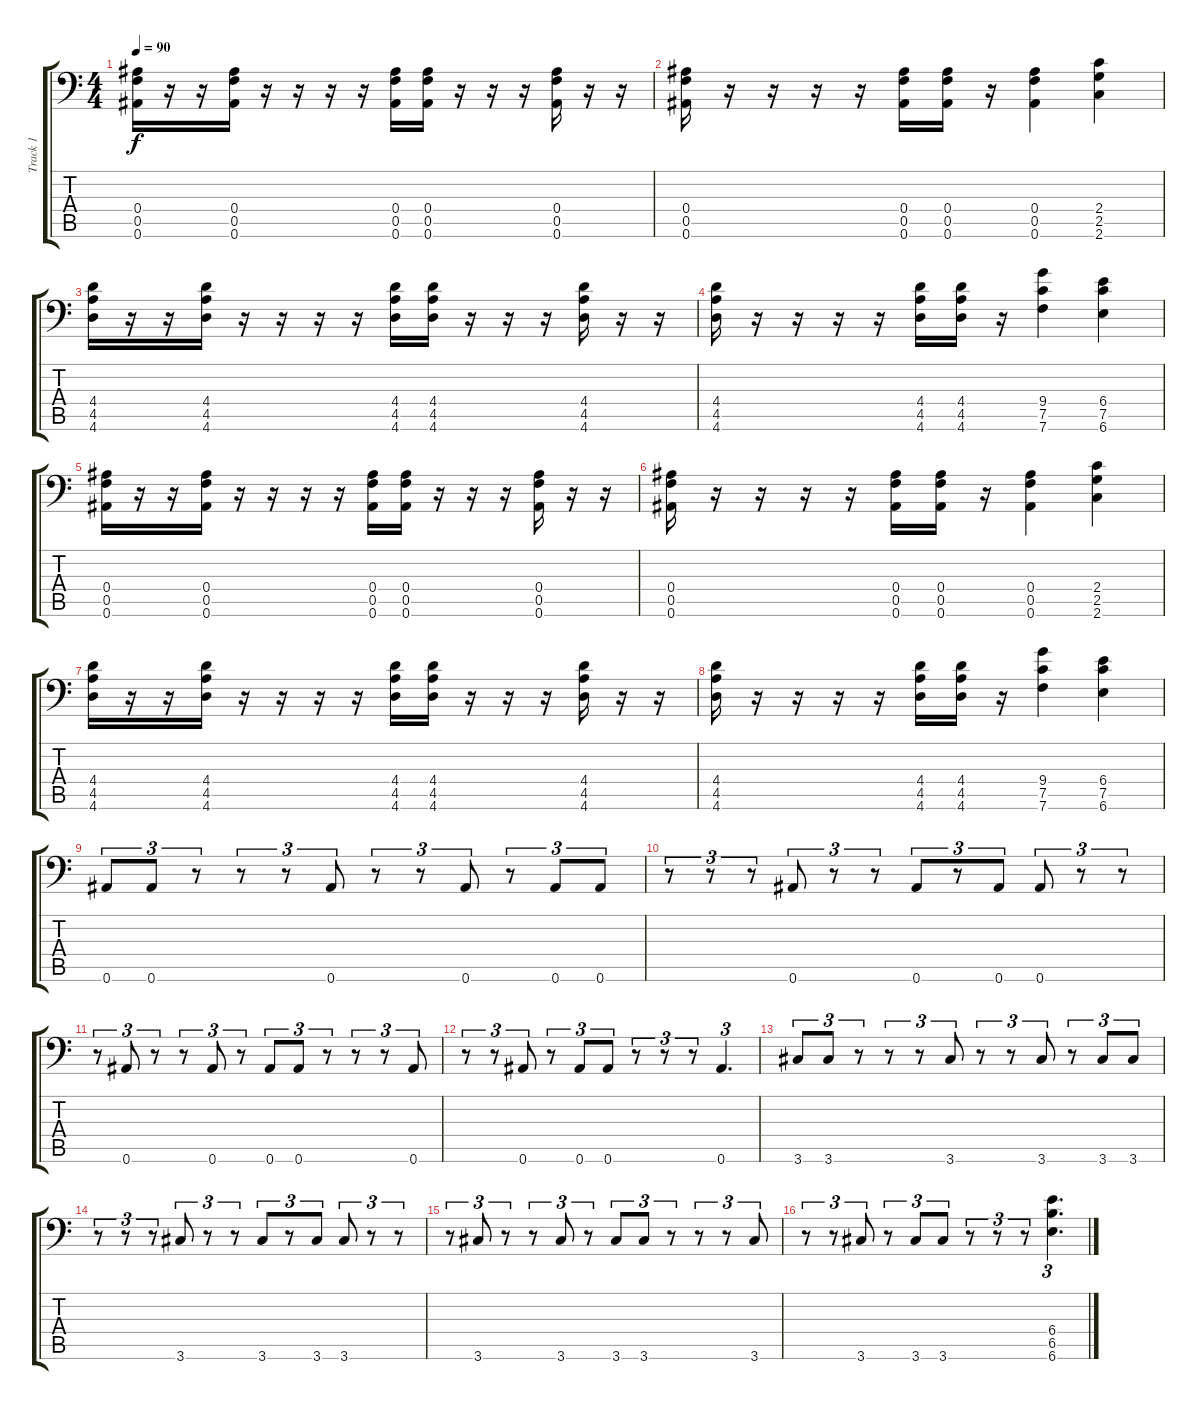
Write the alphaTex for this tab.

\track ("Track 1" "Track 1") {instrument distortionguitar}
\staff {score tabs}
\tuning (D4 A3 F3 Bb2 F2 Bb1) {hide}
\ts (4 4)
\tempo 90
\clef f4
\ks c
(0.4 0.5 0.6).16{dy f} r.16 r.16 (0.4 0.5 0.6).16 r.16 r.16 r.16 r.16 (0.4 0.5 0.6).16 (0.4 0.5 0.6).16 r.16 r.16 r.16 (0.4 0.5 0.6).16 r.16 r.16 |
(0.4 0.5 0.6).16 r.16 r.16 r.16 r.16 (0.4 0.5 0.6).16 (0.4 0.5 0.6).16 r.16 (0.4 0.5 0.6).4 (2.4 2.5 2.6).4 |
(4.4 4.5 4.6).16 r.16 r.16 (4.4 4.5 4.6).16 r.16 r.16 r.16 r.16 (4.4 4.5 4.6).16 (4.4 4.5 4.6).16 r.16 r.16 r.16 (4.4 4.5 4.6).16 r.16 r.16 |
(4.4 4.5 4.6).16 r.16 r.16 r.16 r.16 (4.4 4.5 4.6).16 (4.4 4.5 4.6).16 r.16 (9.4 7.5 7.6).4 (6.4 7.5 6.6).4 |
(0.4 0.5 0.6).16 r.16 r.16 (0.4 0.5 0.6).16 r.16 r.16 r.16 r.16 (0.4 0.5 0.6).16 (0.4 0.5 0.6).16 r.16 r.16 r.16 (0.4 0.5 0.6).16 r.16 r.16 |
(0.4 0.5 0.6).16 r.16 r.16 r.16 r.16 (0.4 0.5 0.6).16 (0.4 0.5 0.6).16 r.16 (0.4 0.5 0.6).4 (2.4 2.5 2.6).4 |
(4.4 4.5 4.6).16 r.16 r.16 (4.4 4.5 4.6).16 r.16 r.16 r.16 r.16 (4.4 4.5 4.6).16 (4.4 4.5 4.6).16 r.16 r.16 r.16 (4.4 4.5 4.6).16 r.16 r.16 |
(4.4 4.5 4.6).16 r.16 r.16 r.16 r.16 (4.4 4.5 4.6).16 (4.4 4.5 4.6).16 r.16 (9.4 7.5 7.6).4 (6.4 7.5 6.6).4 |
0.6.8{tu (3 2)} 0.6.8{tu (3 2)} r.8{tu (3 2)} r.8{tu (3 2)} r.8{tu (3 2)} 0.6.8{tu (3 2)} r.8{tu (3 2)} r.8{tu (3 2)} 0.6.8{tu (3 2)} r.8{tu (3 2)} 0.6.8{tu (3 2)} 0.6.8{tu (3 2)} |
r.8{tu (3 2)} r.8{tu (3 2)} r.8{tu (3 2)} 0.6.8{tu (3 2)} r.8{tu (3 2)} r.8{tu (3 2)} 0.6.8{tu (3 2)} r.8{tu (3 2)} 0.6.8{tu (3 2)} 0.6.8{tu (3 2)} r.8{tu (3 2)} r.8{tu (3 2)} |
r.8{tu (3 2)} 0.6.8{tu (3 2)} r.8{tu (3 2)} r.8{tu (3 2)} 0.6.8{tu (3 2)} r.8{tu (3 2)} 0.6.8{tu (3 2)} 0.6.8{tu (3 2)} r.8{tu (3 2)} r.8{tu (3 2)} r.8{tu (3 2)} 0.6.8{tu (3 2)} |
r.8{tu (3 2)} r.8{tu (3 2)} 0.6.8{tu (3 2)} r.8{tu (3 2)} 0.6.8{tu (3 2)} 0.6.8{tu (3 2)} r.8{tu (3 2)} r.8{tu (3 2)} r.8{tu (3 2)} 0.6.4{d tu (3 2)} |
3.6.8{tu (3 2)} 3.6.8{tu (3 2)} r.8{tu (3 2)} r.8{tu (3 2)} r.8{tu (3 2)} 3.6.8{tu (3 2)} r.8{tu (3 2)} r.8{tu (3 2)} 3.6.8{tu (3 2)} r.8{tu (3 2)} 3.6.8{tu (3 2)} 3.6.8{tu (3 2)} |
r.8{tu (3 2)} r.8{tu (3 2)} r.8{tu (3 2)} 3.6.8{tu (3 2)} r.8{tu (3 2)} r.8{tu (3 2)} 3.6.8{tu (3 2)} r.8{tu (3 2)} 3.6.8{tu (3 2)} 3.6.8{tu (3 2)} r.8{tu (3 2)} r.8{tu (3 2)} |
r.8{tu (3 2)} 3.6.8{tu (3 2)} r.8{tu (3 2)} r.8{tu (3 2)} 3.6.8{tu (3 2)} r.8{tu (3 2)} 3.6.8{tu (3 2)} 3.6.8{tu (3 2)} r.8{tu (3 2)} r.8{tu (3 2)} r.8{tu (3 2)} 3.6.8{tu (3 2)} |
r.8{tu (3 2)} r.8{tu (3 2)} 3.6.8{tu (3 2)} r.8{tu (3 2)} 3.6.8{tu (3 2)} 3.6.8{tu (3 2)} r.8{tu (3 2)} r.8{tu (3 2)} r.8{tu (3 2)} (6.4 6.5 6.6).4{d tu (3 2)}
